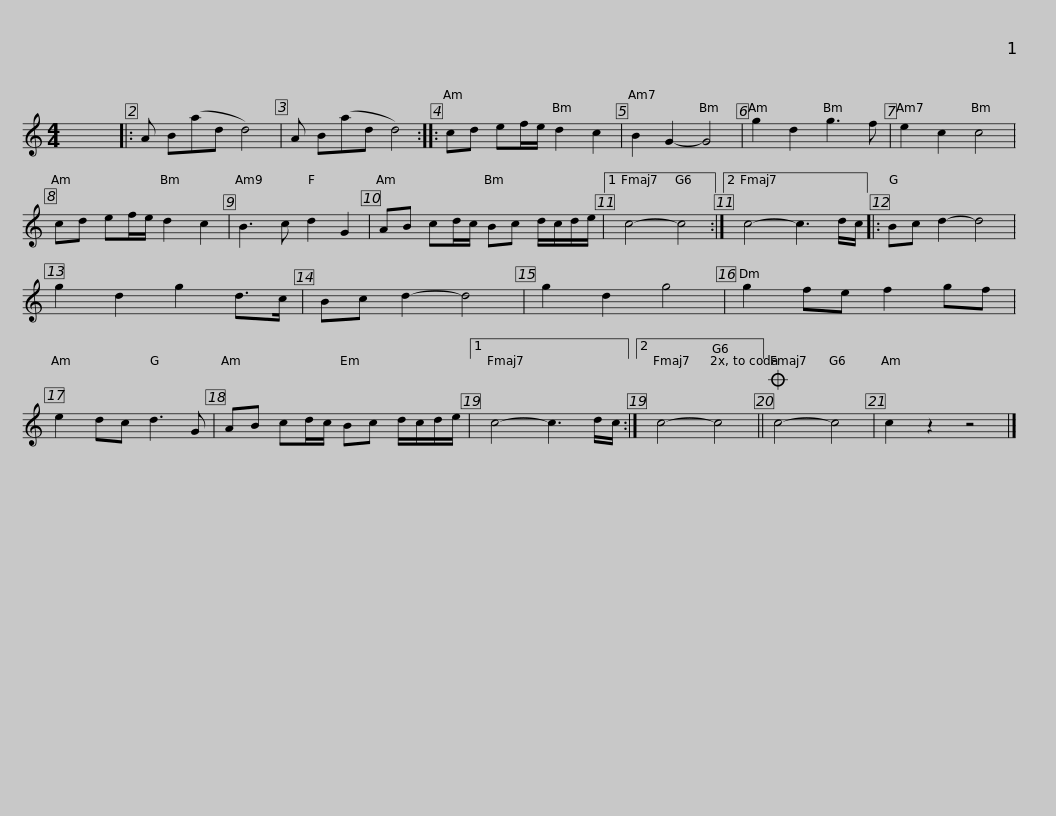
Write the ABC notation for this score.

X:1
L:1/8
M:4/4
I:linebreak $
K:C
V:1 treble
V:1
 x8 |: A B(ad d4) | A B(ad d4) :: cd ef/e/ d2 c2 | B2 G2- G4 | %5
 g2 d2 g3 f | e2 c2 c4 | cd ef/e/ d2 c2 |$ B3 c d2 G2 | AB cd/c/ Bc d/c/d/e/ |1 %10
 c4- c4 :|2 c4- c3 d/c/ |: Bc d2- d4 | g2 d2 g2 d>c | Bc d2- d4 | %15
 g2 d2 g4 |$ g2 fe f2 gf | e2 dc d3 G | AB cd/c/ Bc d/c/d/e/ |1 c4- c3 d/c/ :|2 %20
 c4- c4 ||O c4- c4 | c2 z2 z4 |] %23
